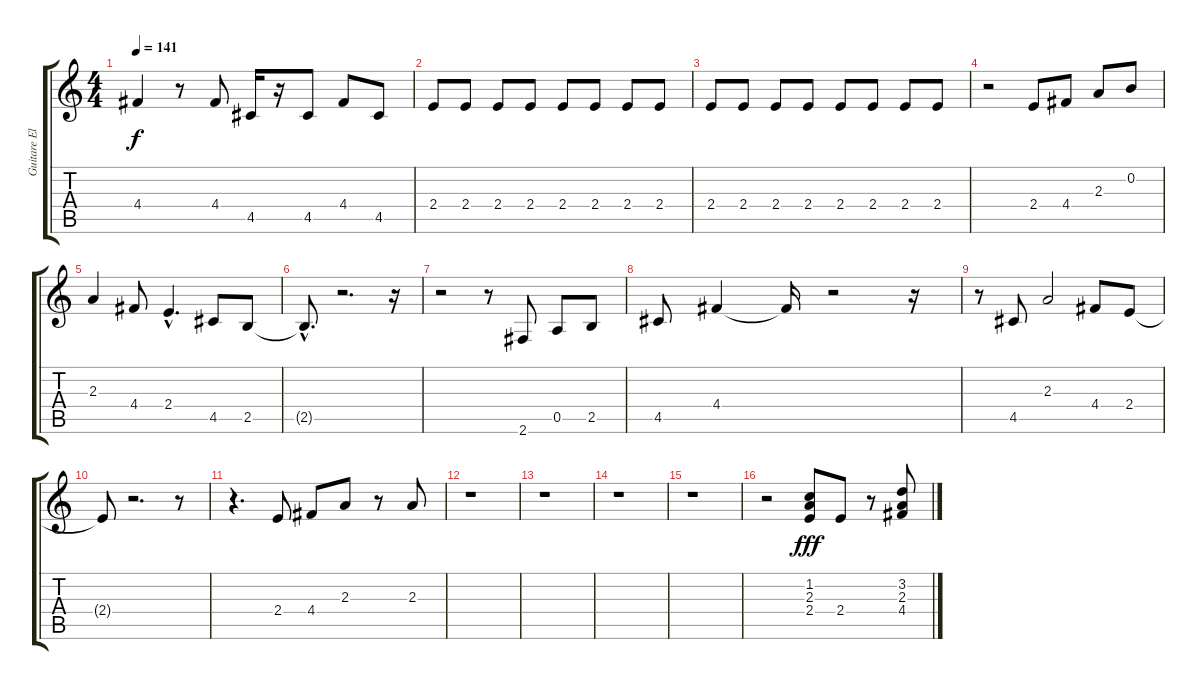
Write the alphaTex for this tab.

\track ("Guitare Electrique" "Guitare El") {instrument overdrivenguitar}
\staff {score tabs}
\tuning (E4 B3 G3 D3 A2 E2) {hide}
\ts (4 4)
\tempo 141
\clef g2
\ks c
4.4.4{dy f} r.8 4.4.8 4.5.16 r.16 4.5.8 4.4.8 4.5.8 |
2.4.8 2.4.8 2.4.8 2.4.8 2.4.8 2.4.8 2.4.8 2.4.8 |
2.4.8 2.4.8 2.4.8 2.4.8 2.4.8 2.4.8 2.4.8 2.4.8 |
r.2 2.4.8 4.4.8 2.3.8 0.2.8 |
2.3.4 4.4.8 2.4{hac}.4{d} 4.5.8 2.5.8 |
2.5{hac t}.8{d} r.2{d} r.16 |
r.2 r.8 2.6.8 0.5.8 2.5.8 |
4.5.8 4.4.4 4.4{t}.16 r.2 r.16 |
r.8 4.5.8 2.3.2 4.4.8 2.4.8 |
2.4{t}.8 r.2{d} r.8 |
r.4{d} 2.4.8 4.4.8 2.3.8 r.8 2.3.8 |
r.1 |
r.1 |
r.1 |
r.1 |
r.2 (1.2 2.3 2.4).8{dy fff} 2.4.8 r.8 (3.2 2.3 4.4).8
